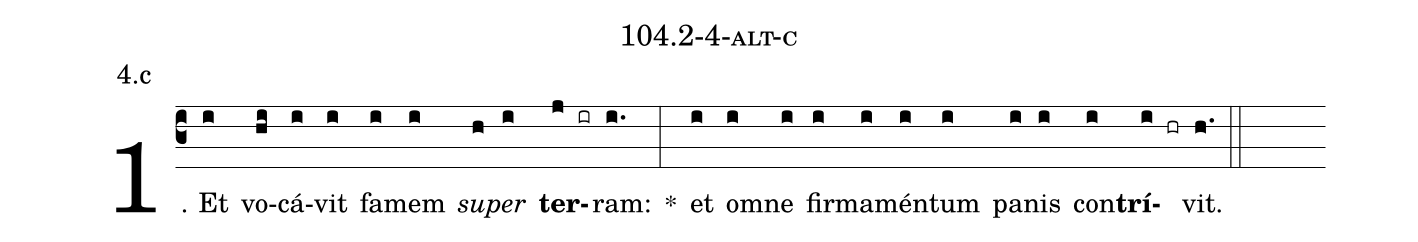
name: 104.2-4-alt-c;
annotation: 4.c;
%%
(c3)1. Et(i) vo(hi)cá(i)vit(i) fa(i)mem(i) <i>su</i>(h)<i>per</i>(i) <b>ter</b>(j ir)ram:(i.) *(:) et(i) om(i)ne(i) fir(i)ma(i)mén(i)tum(i) pa(i)nis(i) con(i)<b>trí</b>(i hr)vit.(h.) (::)


%E(i) u(i) o(i) u(i) a(i) e.(h.) (::)
